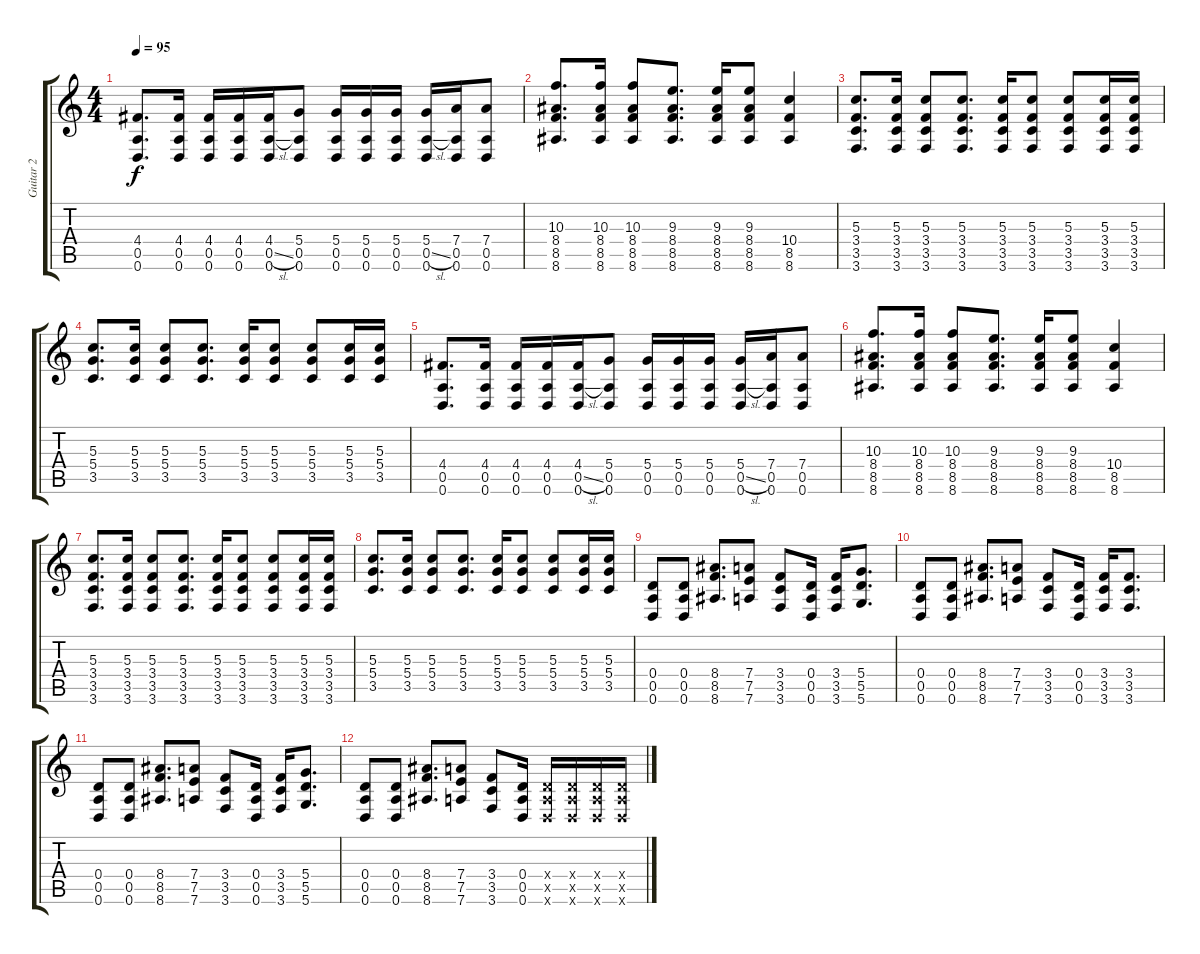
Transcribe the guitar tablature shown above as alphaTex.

\track ("Guitar 2" "Guitar 2") {instrument distortionguitar}
\staff {score tabs}
\tuning (E4 B3 G3 D3 A2 D2) {hide}
\ts (4 4)
\tempo 95
\clef g2
\ks c
(4.4 0.5 0.6).8{d dy f} (4.4 0.5 0.6).16 (4.4 0.5 0.6).16 (4.4 0.5 0.6).16 (4.4 0.5{sl} 0.6).16 (5.4 0.5 0.6).8 (5.4 0.5 0.6).16 (5.4 0.5 0.6).16 (5.4 0.5 0.6).16 (5.4 0.5{sl} 0.6).16 (7.4 0.5 0.6).16 (7.4 0.5 0.6).8 |
(10.3 8.4 8.5 8.6).8{d} (10.3 8.4 8.5 8.6).16 (10.3 8.4 8.5 8.6).8 (9.3 8.4 8.5 8.6).8{d} (9.3 8.4 8.5 8.6).16 (9.3 8.4 8.5 8.6).8 (10.4 8.5 8.6).4 |
(5.3 3.4 3.5 3.6).8{d} (5.3 3.4 3.5 3.6).16 (5.3 3.4 3.5 3.6).8 (5.3 3.4 3.5 3.6).8{d} (5.3 3.4 3.5 3.6).16 (5.3 3.4 3.5 3.6).8 (5.3 3.4 3.5 3.6).8 (5.3 3.4 3.5 3.6).16 (5.3 3.4 3.5 3.6).16 |
(5.3 5.4 3.5).8{d} (5.3 5.4 3.5).16 (5.3 5.4 3.5).8 (5.3 5.4 3.5).8{d} (5.3 5.4 3.5).16 (5.3 5.4 3.5).8 (5.3 5.4 3.5).8 (5.3 5.4 3.5).16 (5.3 5.4 3.5).16 |
(4.4 0.5 0.6).8{d} (4.4 0.5 0.6).16 (4.4 0.5 0.6).16 (4.4 0.5 0.6).16 (4.4 0.5{sl} 0.6).16 (5.4 0.5 0.6).8 (5.4 0.5 0.6).16 (5.4 0.5 0.6).16 (5.4 0.5 0.6).16 (5.4 0.5{sl} 0.6).16 (7.4 0.5 0.6).16 (7.4 0.5 0.6).8 |
(10.3 8.4 8.5 8.6).8{d} (10.3 8.4 8.5 8.6).16 (10.3 8.4 8.5 8.6).8 (9.3 8.4 8.5 8.6).8{d} (9.3 8.4 8.5 8.6).16 (9.3 8.4 8.5 8.6).8 (10.4 8.5 8.6).4 |
(5.3 3.4 3.5 3.6).8{d} (5.3 3.4 3.5 3.6).16 (5.3 3.4 3.5 3.6).8 (5.3 3.4 3.5 3.6).8{d} (5.3 3.4 3.5 3.6).16 (5.3 3.4 3.5 3.6).8 (5.3 3.4 3.5 3.6).8 (5.3 3.4 3.5 3.6).16 (5.3 3.4 3.5 3.6).16 |
(5.3 5.4 3.5).8{d} (5.3 5.4 3.5).16 (5.3 5.4 3.5).8 (5.3 5.4 3.5).8{d} (5.3 5.4 3.5).16 (5.3 5.4 3.5).8 (5.3 5.4 3.5).8 (5.3 5.4 3.5).16 (5.3 5.4 3.5).16 |
(0.4 0.5 0.6).8 (0.4 0.5 0.6).8 (8.4 8.5 8.6).8{d} (7.4 7.5 7.6).8 (3.4 3.5 3.6).8 (0.4 0.5 0.6).16 (3.4 3.5 3.6).16 (5.4 5.5 5.6).8{d} |
(0.4 0.5 0.6).8 (0.4 0.5 0.6).8 (8.4 8.5 8.6).8{d} (7.4 7.5 7.6).8 (3.4 3.5 3.6).8 (0.4 0.5 0.6).16 (3.4 3.5 3.6).16 (3.4 3.5 3.6).8{d} |
(0.4 0.5 0.6).8 (0.4 0.5 0.6).8 (8.4 8.5 8.6).8{d} (7.4 7.5 7.6).8 (3.4 3.5 3.6).8 (0.4 0.5 0.6).16 (3.4 3.5 3.6).16 (5.4 5.5 5.6).8{d} |
(0.4 0.5 0.6).8 (0.4 0.5 0.6).8 (8.4 8.5 8.6).8{d} (7.4 7.5 7.6).8 (3.4 3.5 3.6).8 (0.4 0.5 0.6).16 (0.4{x} 0.5{x} 0.6{x}).16 (0.4{x} 0.5{x} 0.6{x}).16 (0.4{x} 0.5{x} 0.6{x}).16 (0.4{x} 0.5{x} 0.6{x}).16
